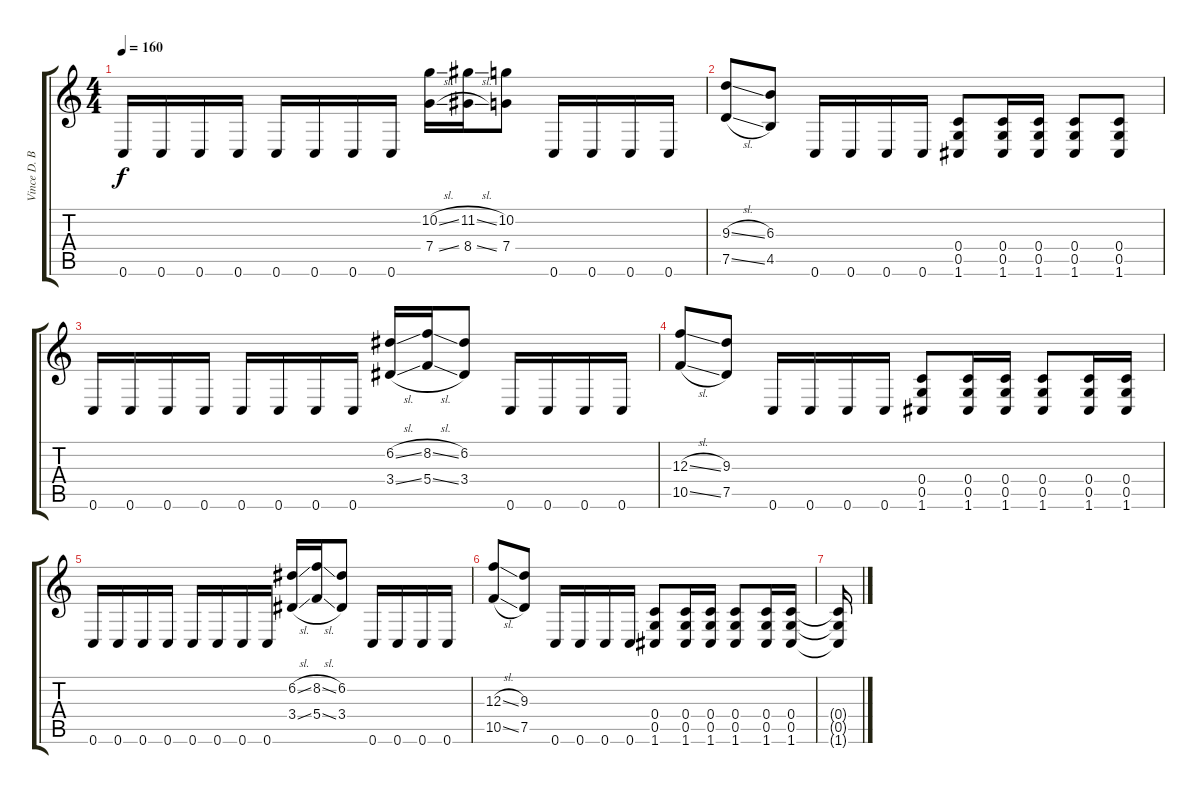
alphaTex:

\track ("Vince D. Bourassa" "Vince D. B") {instrument distortionguitar}
\staff {score tabs}
\tuning (D4 A3 F3 C3 G2 C2) {hide}
\ts (4 4)
\tempo 160
\clef g2
\ks c
0.6.16{dy f} 0.6.16 0.6.16 0.6.16 0.6.16 0.6.16 0.6.16 0.6.16 (10.2{sl} 7.4{sl}).16 (11.2{sl} 8.4{sl}).16 (10.2 7.4).8 0.6.16 0.6.16 0.6.16 0.6.16 |
(9.3{sl} 7.5{sl}).8 (6.3 4.5).8 0.6.16 0.6.16 0.6.16 0.6.16 (0.4 0.5 1.6).8 (0.4 0.5 1.6).16 (0.4 0.5 1.6).16 (0.4 0.5 1.6).8 (0.4 0.5 1.6).8 |
0.6.16 0.6.16 0.6.16 0.6.16 0.6.16 0.6.16 0.6.16 0.6.16 (6.2{sl} 3.4{sl}).16 (8.2{sl} 5.4{sl}).16 (6.2 3.4).8 0.6.16 0.6.16 0.6.16 0.6.16 |
(12.3{sl} 10.5{sl}).8 (9.3 7.5).8 0.6.16 0.6.16 0.6.16 0.6.16 (0.4 0.5 1.6).8 (0.4 0.5 1.6).16 (0.4 0.5 1.6).16 (0.4 0.5 1.6).8 (0.4 0.5 1.6).16 (0.4 0.5 1.6).16 |
0.6.16 0.6.16 0.6.16 0.6.16 0.6.16 0.6.16 0.6.16 0.6.16 (6.2{sl} 3.4{sl}).16 (8.2{sl} 5.4{sl}).16 (6.2 3.4).8 0.6.16 0.6.16 0.6.16 0.6.16 |
(12.3{sl} 10.5{sl}).8 (9.3 7.5).8 0.6.16 0.6.16 0.6.16 0.6.16 (0.4 0.5 1.6).8 (0.4 0.5 1.6).16 (0.4 0.5 1.6).16 (0.4 0.5 1.6).8 (0.4 0.5 1.6).16 (0.4 0.5 1.6).16 |
(0.4{t} 0.5{t} 1.6{t}).16
